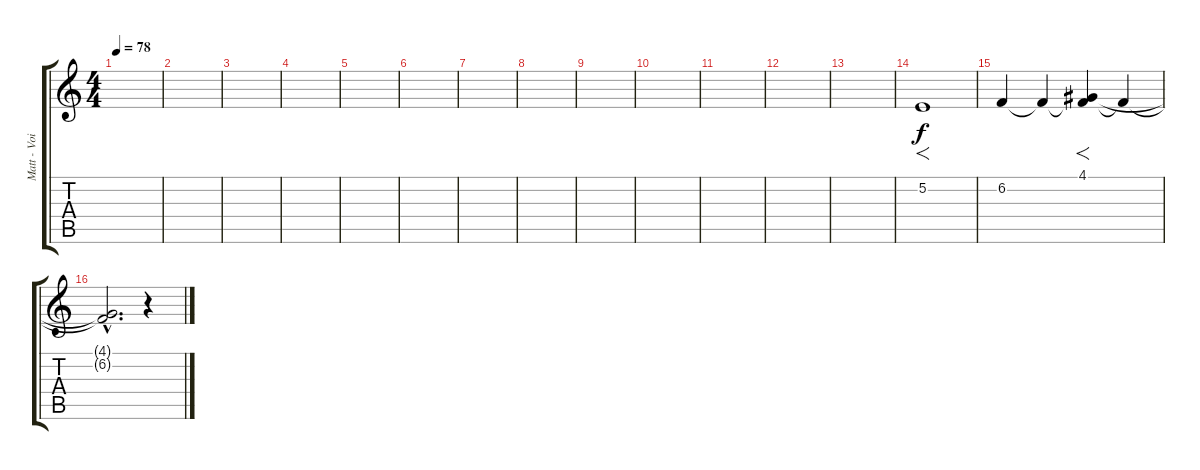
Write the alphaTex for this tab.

\track ("Matt - Voice FX" "Matt - Voi") {instrument choiraahs}
\staff {score tabs}
\tuning (E4 B3 G3 D3 A2 E2) {hide}
\ts (4 4)
\tempo 78
\clef g2
\ks c
|
|
|
|
|
|
|
|
|
|
|
|
|
5.2.1{f} |
6.2.4 6.2{t}.4 (4.1 6.2{t}).4{f} 6.2{t}.4 |
(4.1{hac t} 6.2{hac t}).2{d} r.4
